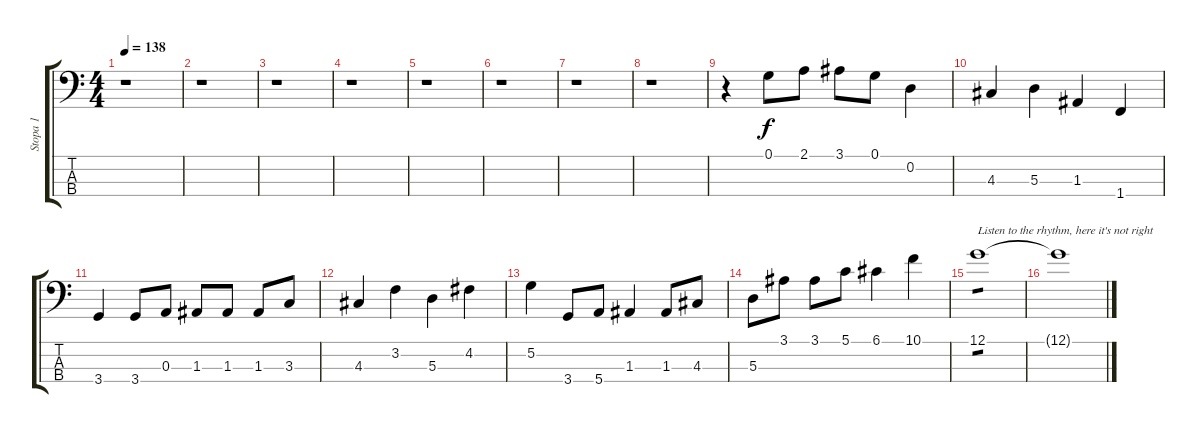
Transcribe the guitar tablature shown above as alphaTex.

\track ("Stopa 1" "Stopa 1") {instrument electricbassfinger}
\staff {score tabs}
\tuning (G2 D2 A1 E1) {hide}
\ts (4 4)
\tempo 138
\clef f4
\ks c
r.1{dy f} |
r.1 |
r.1 |
r.1 |
r.1 |
r.1 |
r.1 |
r.1 |
r.4 0.1.8 2.1.8 3.1.8 0.1.8 0.2.4 |
4.3.4 5.3.4 1.3.4 1.4.4 |
3.4.4 3.4.8 0.3.8 1.3.8 1.3.8 1.3.8 3.3.8 |
4.3.4 3.2.4 5.3.4 4.2.4 |
5.2.4 3.4.8 5.4.8 1.3.4 1.3.8 4.3.8 |
5.3.8 3.1.8 3.1.8 5.1.8 6.1.4 10.1.4 |
12.1.1{txt "Listen to the rhythm, here it's not right" tp 1} |
12.1{t}.1
